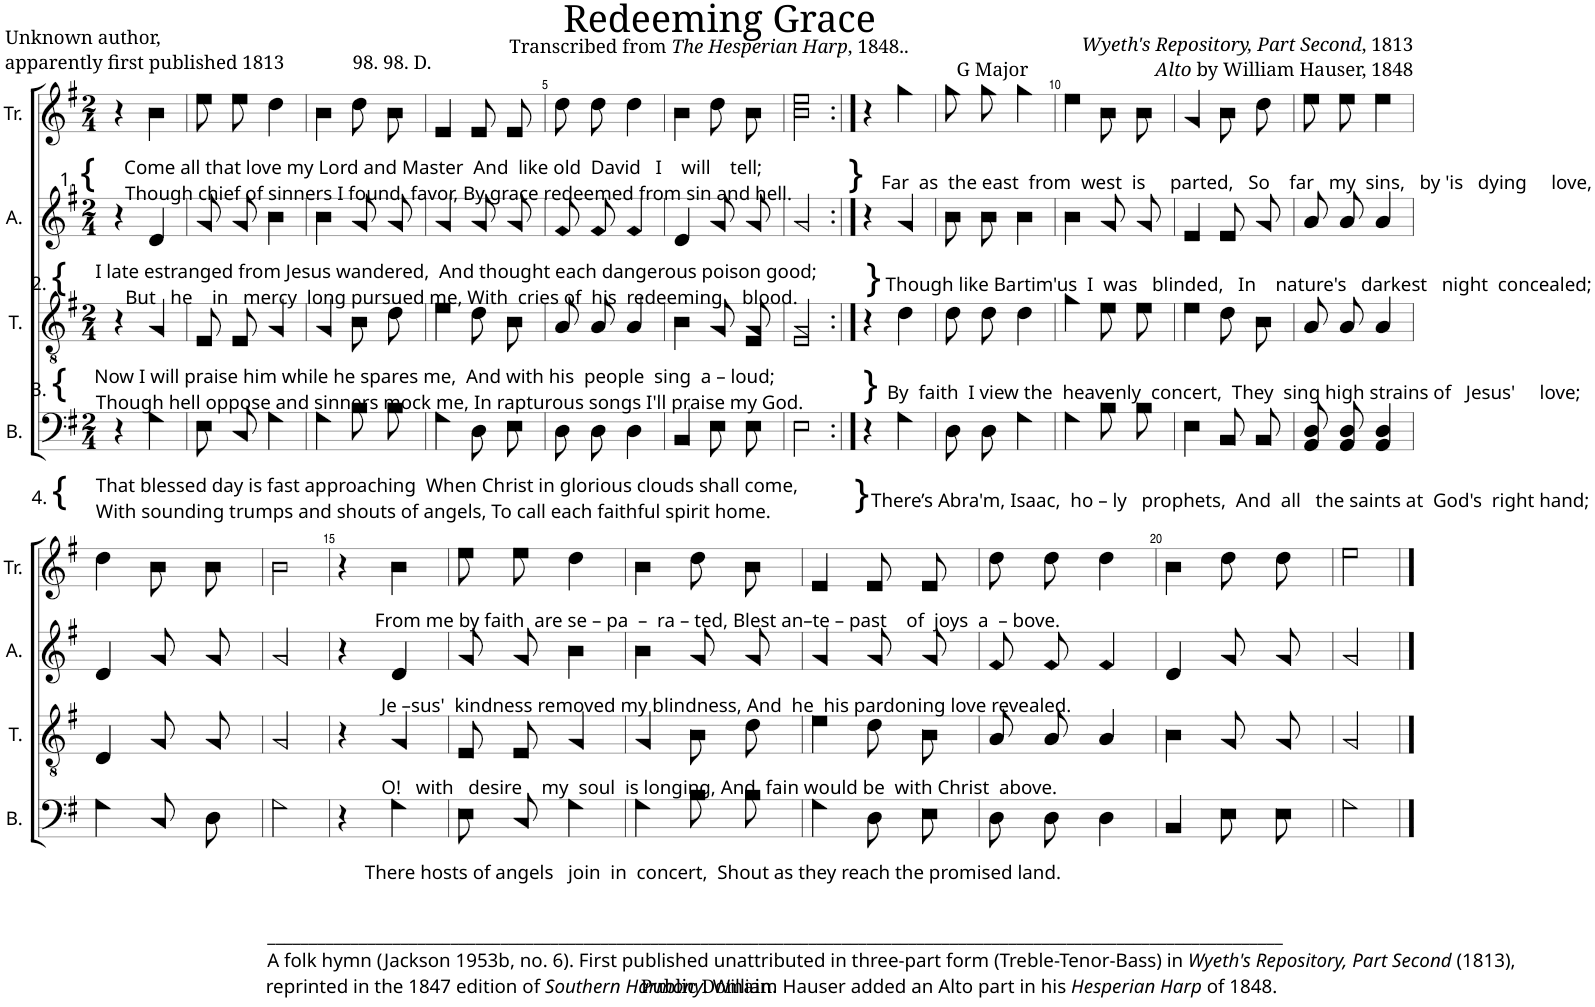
**kern	**kern	**kern	**kern
*part4	*part3	*part2	*part1
*staff4	*staff3	*staff2	*staff1
*I"B.	*I"T.	*I"A.	*I"Tr.
*I'B.	*I'T.	*I'A.	*I'Tr.
*clefF4	*clefGv2	*clefG2	*clefG2
*k[f#]	*k[f#]	*k[f#]	*k[f#]
*M2/4	*M2/4	*M2/4	*M2/4
=1	=1	=1	=1
4r	4r	4r	4r
!	!	!	!LO:TX:b:t=Come all that love my Lord and Master  And  like old  David   I    will    tell;
!	!	!	!LO:TX:b:t=Though chief of sinners I found  favor, By grace redeemed from sin and hell.
!	!	!	!LO:TX:b:t=1.
!	!	!	!LO:TX:b:t={
!	!	!LO:TX:b:t=I late estranged from Jesus wandered,  And thought each dangerous poison good;	!
!	!	!LO:TX:b:t=But   he    in   mercy  long pursued me, With  cries of  his  redeeming    blood.	!
!	!	!LO:TX:b:t=2.	!
!	!	!LO:TX:b:t={	!
!	!LO:TX:b:t=Now I will praise him while he spares me,  And with his  people  sing  a – loud;	!	!
!	!LO:TX:b:t=Though hell oppose and sinners mock me, In rapturous songs I'll praise my God.	!	!
!	!LO:TX:b:t=3.	!	!
!	!LO:TX:b:t={	!	!
!LO:TX:b:t=That blessed day is fast approaching  When Christ in glorious clouds shall come,	!	!	!
!LO:TX:b:t=With sounding trumps and shouts of angels, To call each faithful spirit home.	!	!	!
!LO:TX:b:t=4.	!	!	!
!LO:TX:b:t={	!	!	!
4G!\	4G!/	4d!/	4b!\
=2	=2	=2	=2
8E!\L	8E!/L	8g!/L	8ee!\L
8C!\J	8E!/J	8g!/J	8ee!\J
4G!\	4G!/	4b!\	4dd!\
=3	=3	=3	=3
4G!\	4G!/	4b!\	4b!\
8B!\L	8B!\L	8g!/L	8dd!\L
8B!\J	8d!\J	8g!/J	8b!\J
=4	=4	=4	=4
4G!\	4e!\	4g!/	4e!/
8D!\L	8d!\L	8g!/L	8e!/L
8E!\J	8B!\J	8g!/J	8e!/J
=5	=5	=5	=5
8D!\L	8A!/L	8f#!/L	8dd!\L
8D!\J	8A!/J	8f#!/J	8dd!\J
4D!\	4A!/	4f#!/	4dd!\
=6	=6	=6	=6
4BB!/	4B!\	4d!/	4b!\
8E!\L	8G!/L	8g!/L	8dd!\L
8E!\J	8E!/ 8G!/J	8g!/J	8b!\J
=7	=7	=7	=7
!	!	!	!LO:TX:b:t=}
!	!	!LO:TX:b:t=}	!
!	!LO:TX:b:t=}	!	!
!LO:TX:b:t=}	!	!	!
2E!\	2E!/ 2G!/	2g!/	2b!\ 2ee!\
=8:|!	=8:|!	=8:|!	=8:|!
4r	4r	4r	4r
!	!	!	!LO:TX:b:t=Far  as  the east  from  west  is     parted,   So    far   my  sins,   by 'is   dying     love,
!	!	!LO:TX:b:t=Though like Bartim'us  I  was   blinded,   In    nature's   darkest   night  concealed;	!
!	!LO:TX:b:t=By  faith  I view the  heavenly  concert,  They  sing high strains of   Jesus'     love;	!	!
!LO:TX:b:t=There’s Abra'm, Isaac,  ho – ly   prophets,  And  all   the saints at  God's  right hand;	!	!	!
4G!\	4d!\	4g!/	4gg!\
=9	=9	=9	=9
8D!\L	8d!\L	8b!\L	8gg!\L
8D!\J	8d!\J	8b!\J	8gg!\J
4G!\	4d!\	4b!\	4gg!\
=10	=10	=10	=10
4G!\	4g!\	4b!\	4ee!\
8B!\L	8e!\L	8g!/L	8b!\L
8B!\J	8e!\J	8g!/J	8b!\J
=11	=11	=11	=11
4E!\	4e!\	4e!/	4g!/
8BB!/L	8d!\L	8e!/L	8b!\L
8BB!/J	8B!\J	8g!/J	8dd!\J
=12	=12	=12	=12
8AA!/ 8D!/L	8A!/L	8a!/L	8ee!\L
8AA!/ 8D!/J	8A!/J	8a!/J	8ee!\J
4AA!/ 4D!/	4A!/	4a!/	4ee!\
!!LO:LB:g=z
=13	=13	=13	=13
4G!\	4D!/	4d!/	4dd!\
8C!/L	8G!/L	8g!/L	8b!\L
8D!/J	8G!/J	8g!/J	8b!\J
=14	=14	=14	=14
2G!\	2G!/	2g!/	2b!\
=15	=15	=15	=15
4r	4r	4r	4r
!	!	!	!LO:TX:b:t=From me by faith  are se – pa  –  ra – ted, Blest an–te – past    of  joys  a  – bove.
!	!	!LO:TX:b:t=Je –sus'  kindness removed my blindness, And  he  his pardoning love revealed.	!
!	!LO:TX:b:t=O!   with   desire    my  soul  is longing, And  fain would be  with Christ  above.	!	!
!LO:TX:b:t=There hosts of angels   join  in  concert,  Shout as they reach the promised land.	!	!	!
!LO:TX:b:t=__________________________________________________________________________________________________________________________	!	!	!
!LO:TX:b:t=A folk hymn (Jackson 1953b, no. 6). First published unattributed in three-part form (Treble-Tenor-Bass) in	!	!	!
!LO:TX:b:i:t=Wyeth's Repository, Part Second	!	!	!
!LO:TX:b:t=(1813),	!	!	!
!LO:TX:b:t=reprinted in the 1847 edition of	!	!	!
!LO:TX:b:i:t=Southern Harmony	!	!	!
!LO:TX:b:t=. William Hauser added an Alto part in his	!	!	!
!LO:TX:b:i:t=Hesperian Harp	!	!	!
!LO:TX:b:t=of 1848.	!	!	!
4G!\	4G!/	4d!/	4b!\
=16	=16	=16	=16
8E!\L	8E!/L	8g!/L	8ee!\L
8C!\J	8E!/J	8g!/J	8ee!\J
4G!\	4G!/	4b!\	4dd!\
=17	=17	=17	=17
4G!\	4G!/	4b!\	4b!\
8B!\L	8B!\L	8g!/L	8dd!\L
8B!\J	8d!\J	8g!/J	8b!\J
=18	=18	=18	=18
4G!\	4e!\	4g!/	4e!/
8D!\L	8d!\L	8g!/L	8e!/L
8E!\J	8B!\J	8g!/J	8e!/J
=19	=19	=19	=19
8D!\L	8A!/L	8f#!/L	8dd!\L
8D!\J	8A!/J	8f#!/J	8dd!\J
4D!\	4A!/	4f#!/	4dd!\
=20	=20	=20	=20
4BB!/	4B!\	4d!/	4b!\
8E!\L	8G!/L	8g!/L	8dd!\L
8E!\J	8G!/J	8g!/J	8dd!\J
=21	=21	=21	=21
2G!\	2G!/	2g!/	2ee!\
==	==	==	==
*-	*-	*-	*-
